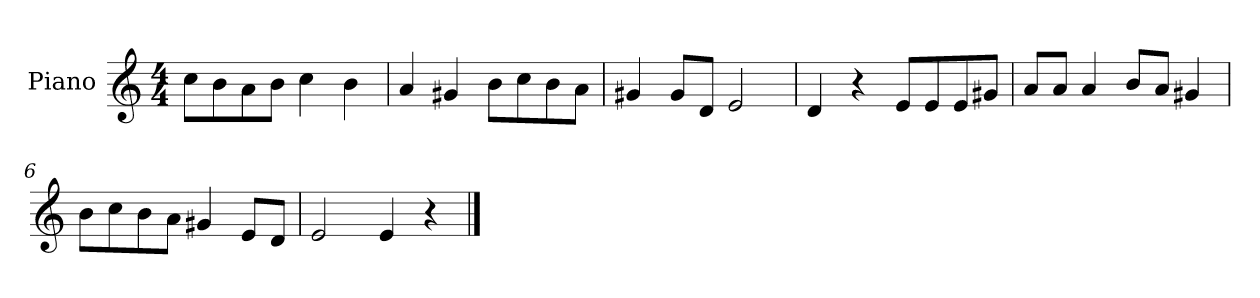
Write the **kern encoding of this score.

**kern
*part1
*staff1
*I"Piano
*I'P-no
*clefG2
*k[]
*M4/4
*MM90
=1
8cc\L
8b\
8a\
8b\J
4cc\
4b\
=2
4a/
4g#X/
8b\L
8cc\
8b\
8a\J
=3
4g#X/
8g#/L
8d/J
2e/
=4
4d/
4r
8e/L
8e/
8e/
8g#X/J
=5
8a/L
8a/J
4a/
8b/L
8a/J
4g#X/
=6
8b\L
8cc\
8b\
8a\J
4g#X/
8e/L
8d/J
!!LO:LB:g=z
=7
2e/
4e/
4r
==
*-
